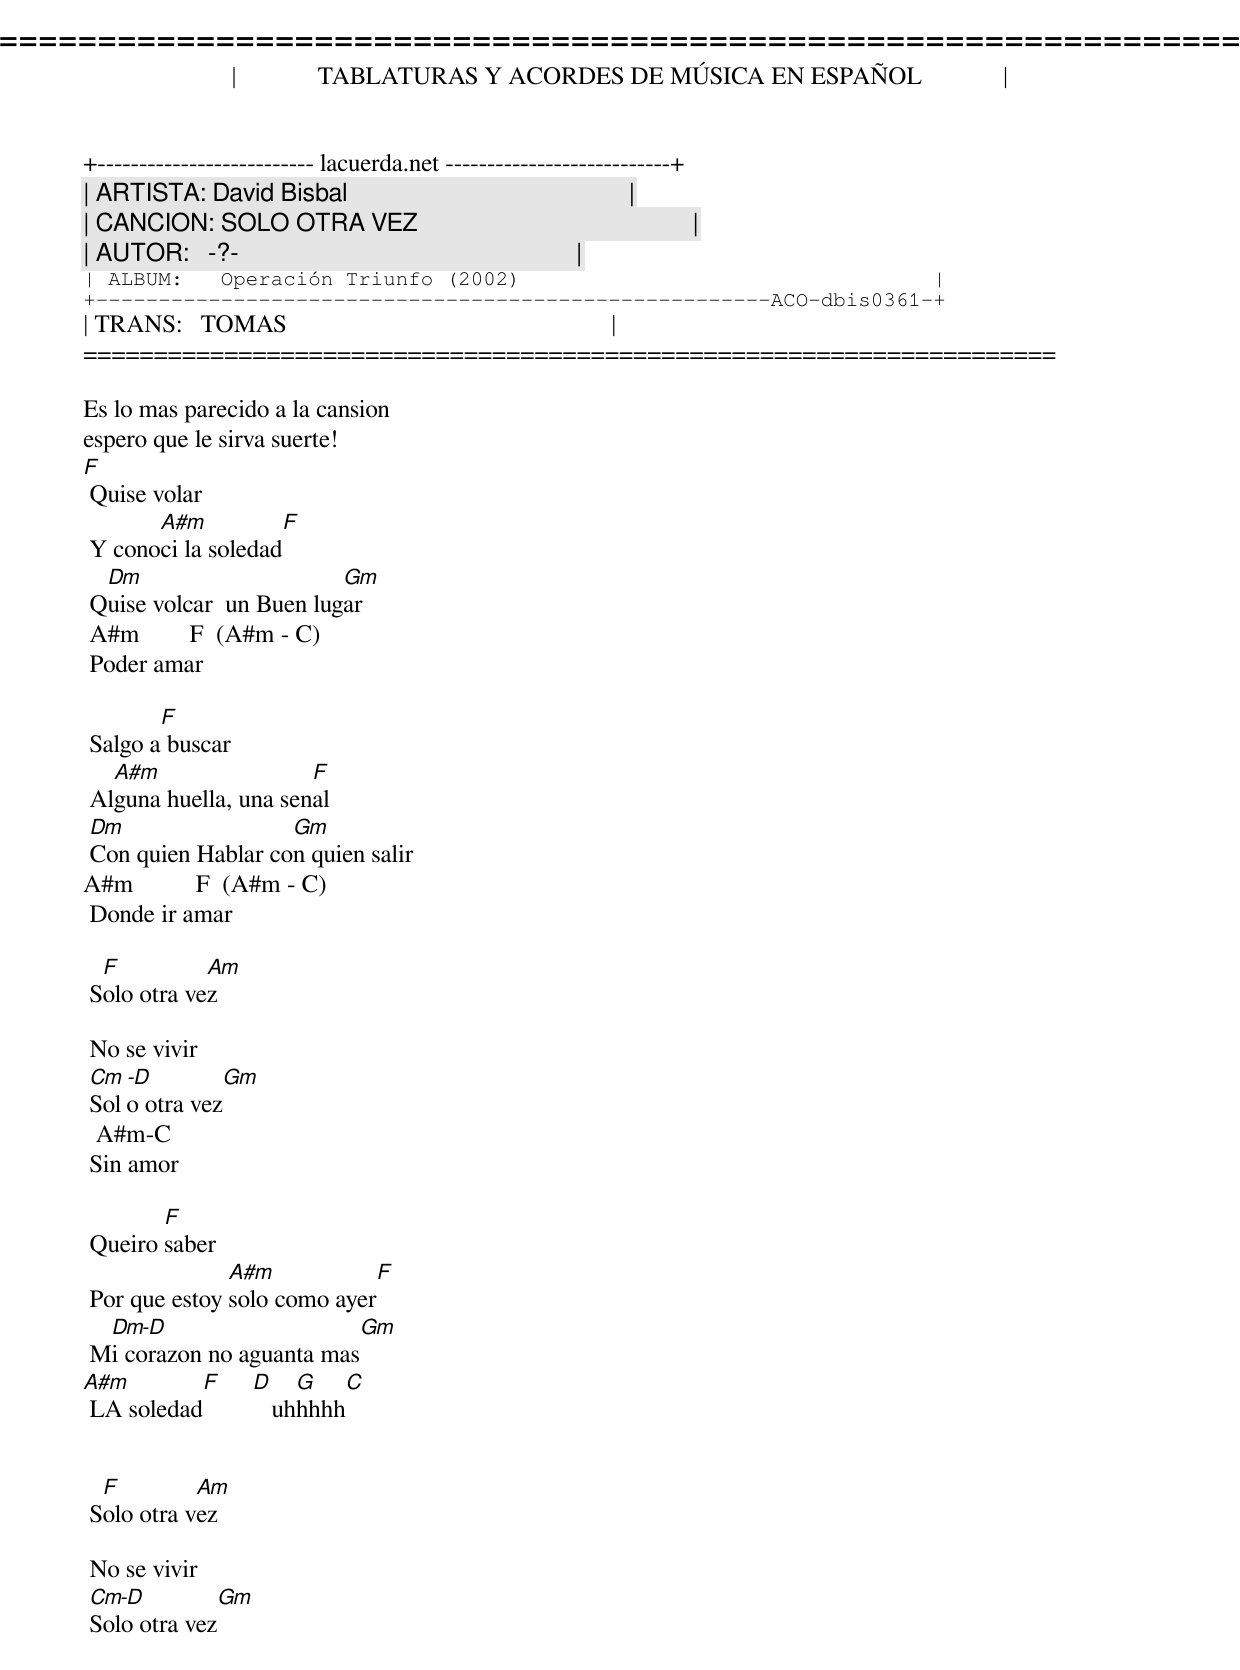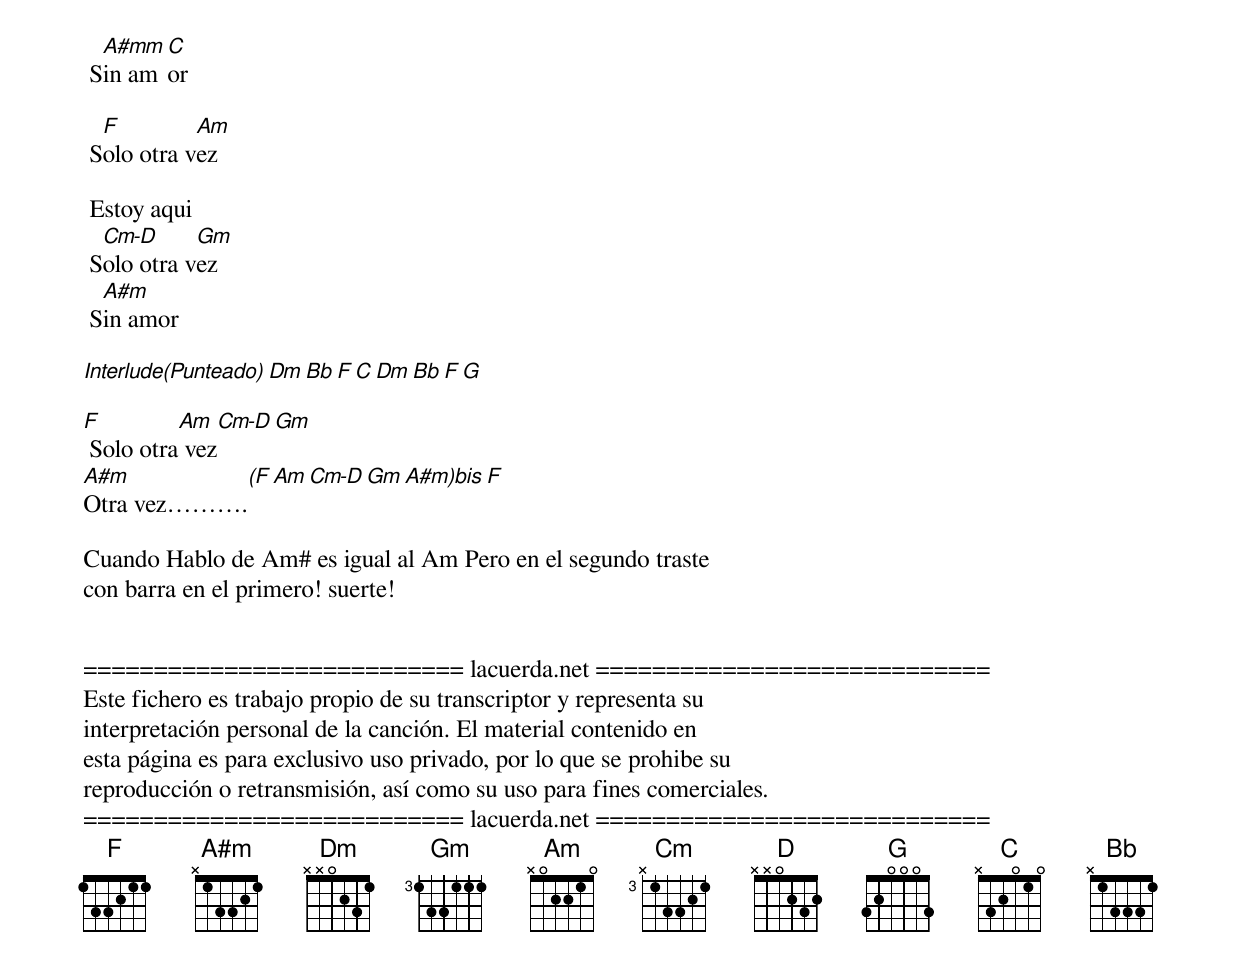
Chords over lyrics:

=====================================================================
|             TABLATURAS Y ACORDES DE MÚSICA EN ESPAÑOL             |
+-------------------------- lacuerda.net ---------------------------+
| ARTISTA: David Bisbal                                             |
| CANCION: SOLO OTRA VEZ                                            |
| AUTOR:   -?-                                                      |
| ALBUM:   Operación Triunfo (2002)                                 |
+------------------------------------------------------ACO-dbis0361-+
| TRANS:   TOMAS                                                    |
=====================================================================

Es lo mas parecido a la cansion
espero que le sirva suerte!
F
 Quise volar
       A#m          F
 Y conoci la soledad
  Dm                      Gm
 Quise volcar  un Buen lugar
 A#m        F  (A#m - C)
 Poder amar

        F
 Salgo a buscar
   A#m                 F
 Alguna huella, una senal
 Dm                 Gm
 Con quien Hablar con quien salir
A#m          F  (A#m - C)
 Donde ir amar

  F          Am
 Solo otra vez

 No se vivir
 Cm -D         Gm
 Solo otra vez
  A#m-C
 Sin amor

        F
 Queiro saber
               A#m           F
 Por que estoy solo como ayer
  Dm-D                     Gm
 Mi corazon no aguanta mas
A#m        F    D    G    C
 LA soledad        uhhhhh


  F         Am
 Solo otra vez

 No se vivir
 Cm-D          Gm
 Solo otra vez
  A#mm C
 Sin amor

  F         Am
 Solo otra vez

 Estoy aqui
  Cm-D      Gm
 Solo otra vez
  A#m
 Sin amor

Interlude(Punteado) Dm  Bb  F  C  Dm  Bb F  G

F         Am    Cm-D      Gm
 Solo otra vez
A#m            (F    Am    Cm-D      Gm  A#m)bis  F
Otra vez.

Cuando Hablo de Am# es igual al Am Pero en el segundo traste
con barra en el primero! suerte!


=========================== lacuerda.net ============================
Este fichero es trabajo propio de su transcriptor y representa su
interpretación personal de la canción. El material contenido en
esta página es para exclusivo uso privado, por lo que se prohibe su
reproducción o retransmisión, así como su uso para fines comerciales.
=========================== lacuerda.net ============================
